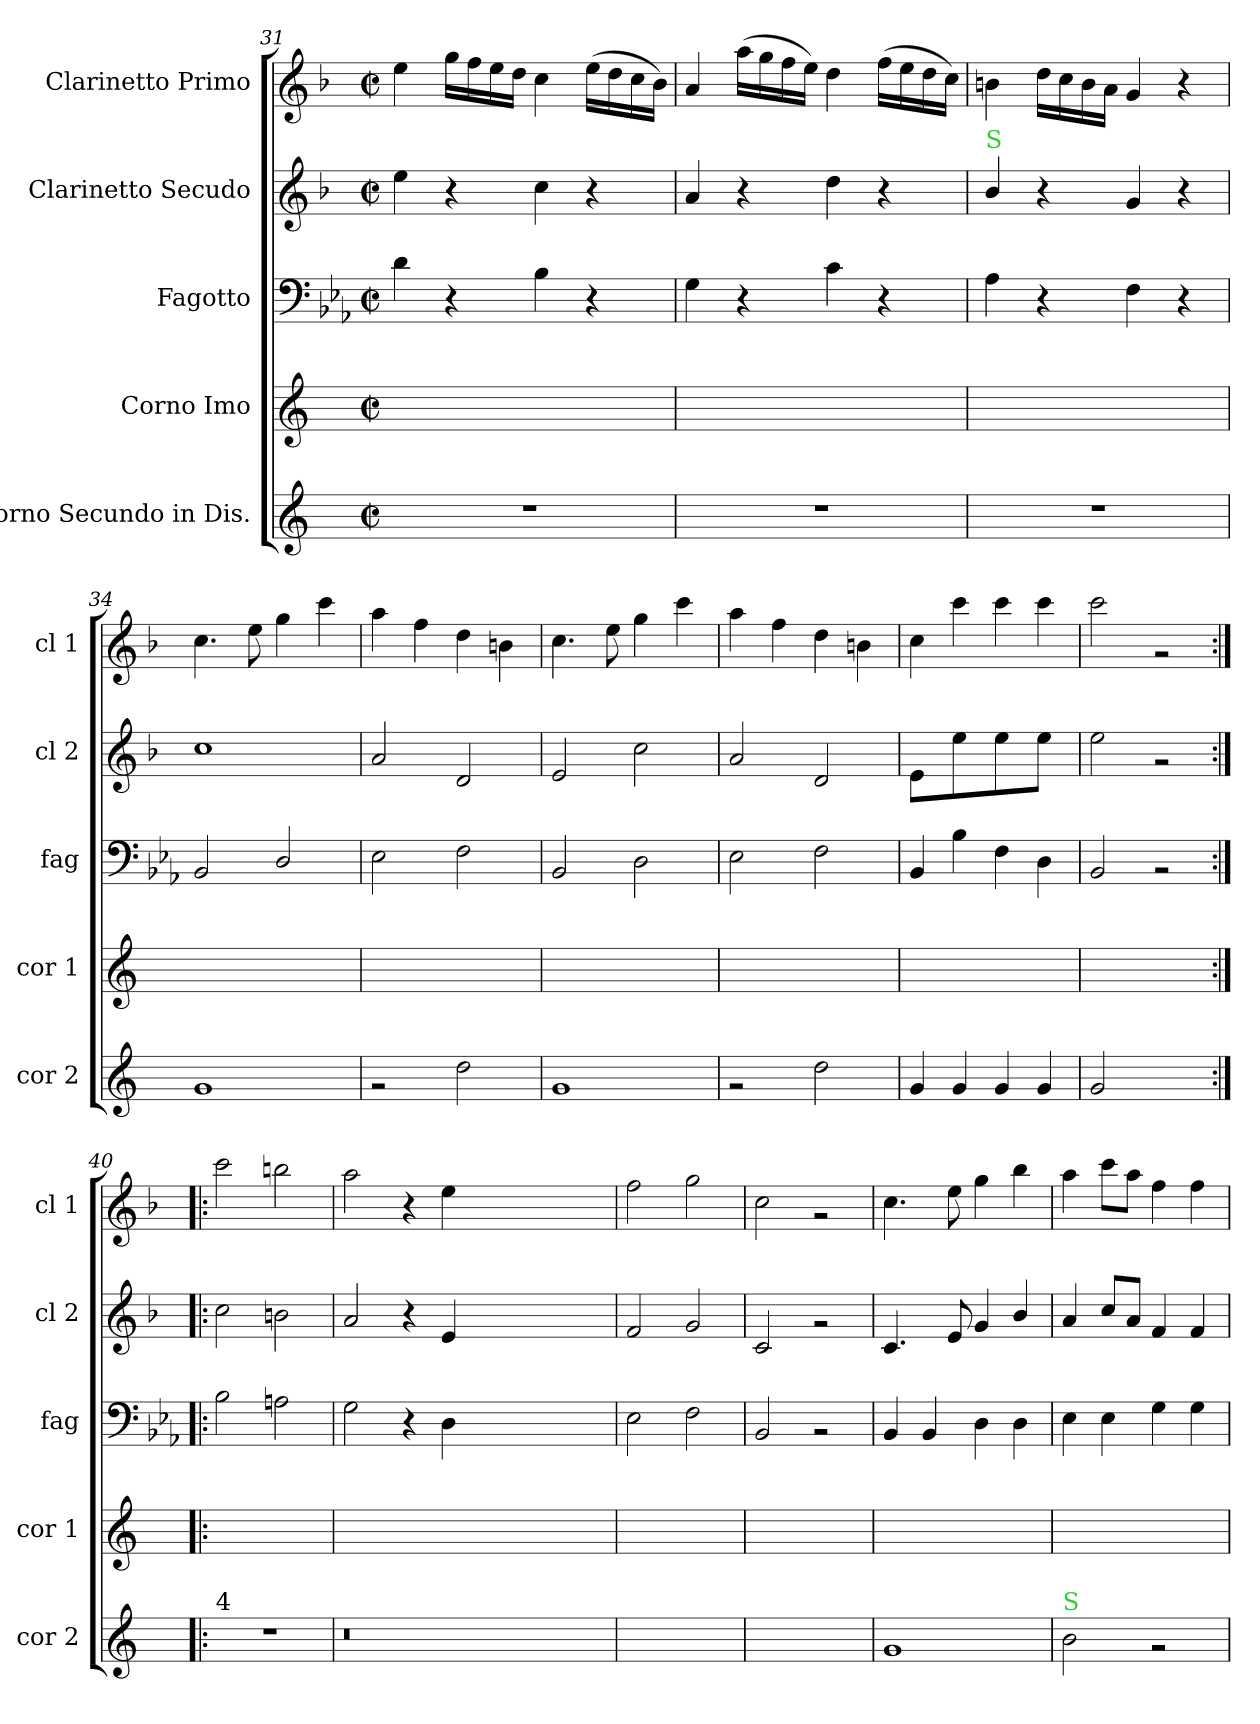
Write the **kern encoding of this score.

**kern	**kern	**kern	**kern	**kern
*part5	*part4	*part3	*part2	*part1
*staff5	*staff4	*staff3	*staff2	*staff1
*I"Corno Secundo in Dis.	*I"Corno Imo	*I"Fagotto	*I"Clarinetto Secudo	*I"Clarinetto Primo
*I'cor 2	*I'cor 1	*I'fag	*I'cl 2	*I'cl 1
*clefG2	*clefG2	*clefF4	*clefG2	*clefG2
*ITrd5c9	*ITrd5c9	*	*ITrd1c2	*ITrd1c2
*k[b-e-a-]	*k[b-e-a-]	*k[b-e-a-]	*k[b-e-a-]	*k[b-e-a-]
*M2/2	*M2/2	*M2/2	*M2/2	*M2/2
*met(c|)	*met(c|)	*met(c|)	*met(c|)	*met(c|)
=31	=31	=31	=31	=31
1r	1ryy	4d\	4dd\	4dd\
.	.	4r	4r	16ff\LL
.	.	.	.	16ee-\
.	.	.	.	16dd\
.	.	.	.	16cc\JJ
.	.	4B-\	4b-\	4b-\
.	.	4r	4r	(16dd\LL
.	.	.	.	16cc\
.	.	.	.	16b-\
.	.	.	.	16a-\JJ)
=32	=32	=32	=32	=32
1r	1ryy	4G\	4g/	4g/
.	.	4r	4r	(16gg\LL
.	.	.	.	16ff\
.	.	.	.	16ee-\
.	.	.	.	16dd\JJ)
.	.	4c\	4cc\	4cc\
.	.	4r	4r	(16ee-\LL
.	.	.	.	16dd\
.	.	.	.	16cc\
.	.	.	.	16b-\JJ)
=33	=33	=33	=33	=33
!	!	!	!LO:TX:a:color=limegreen:t=S	!
1r	1ryy	4A-\	4a-/	4an\
.	.	4r	4r	16cc\LL
.	.	.	.	16b-\
.	.	.	.	16a\
.	.	.	.	16g\JJ
.	.	4F\	4f/	4f/
.	.	4r	4r	4r
=34	=34	=34	=34	=34
1B-	1ryy	2BB-/	1b-	4.b-\
.	.	.	.	8dd\
.	.	2D/	.	4ff\
.	.	.	.	4bb-\
=35	=35	=35	=35	=35
2rg	1ryy	2E-\	2g/	4gg\
.	.	.	.	4ee-\
2f\	.	2F\	2c/	4cc\
.	.	.	.	4an\
=36	=36	=36	=36	=36
1B-	1ryy	2BB-/	2d/	4.b-\
.	.	.	.	8dd\
.	.	2D\	2b-\	4ff\
.	.	.	.	4bb-\
=37	=37	=37	=37	=37
2rg	1ryy	2E-\	2g/	4gg\
.	.	.	.	4ee-\
2f\	.	2F\	2c/	4cc\
.	.	.	.	4an\
=38	=38	=38	=38	=38
!	!	!	!LO:N:vis=8	!
4B-/	1ryy	4BB-/	4d/L	4b-\
!	!	!	!LO:N:vis=8	!
4B-/	.	4B-\	4dd\	4bb-\
!	!	!	!LO:N:vis=8	!
4B-/	.	4F\	4dd\	4bb-\
!	!	!	!LO:N:vis=8	!
4B-/	.	4D\	4dd\J	4bb-\
=39	=39	=39	=39	=39
2B-/	1ryy	2BB-/	2dd\	2bb-\
2ryy	.	2rBB	2rg	2rg
=40:|!|:	=40:|!|:	=40:|!|:	=40:|!|:	=40:|!|:
!LO:TX:a:t=4	!	!	!	!
1r	1ryy	2B-\	2b-\	2bb-\
.	.	2An\	2an\	2aan\
=41	=41	=41	=41	=41
0.r	1ryy	2G\	2g/	2gg\
.	.	4r	4r	4r
.	.	4D\	4d/	4dd\
.	0ryy	0ryy	0ryy	0ryy
=42	=42	=42	=42	=42
1ryy	1ryy	2E-\	2e-/	2ee-\
.	.	2F\	2f/	2ff\
=43	=43	=43	=43	=43
1ryy	1ryy	2BB-/	2B-/	2b-\
.	.	2rBB	2rg	2rg
=44	=44	=44	=44	=44
1B-	1ryy	4BB-/	4.B-/	4.b-\
.	.	4BB-/	.	.
.	.	.	8d/	8dd\
.	.	4D\	4f/	4ff\
.	.	4D\	4a-/	4aa-\
=45	=45	=45	=45	=45
!LO:TX:a:color=limegreen:t=S	!	!	!	!
2d\	1ryy	4E-\	4g/	4gg\
.	.	4E-\	8b-/L	8bb-\L
.	.	.	8g/J	8gg\J
2rg	.	4G\	4e-/	4ee-\
.	.	4G\	4e-/	4ee-\
=	=	=	=	=
*-	*-	*-	*-	*-
